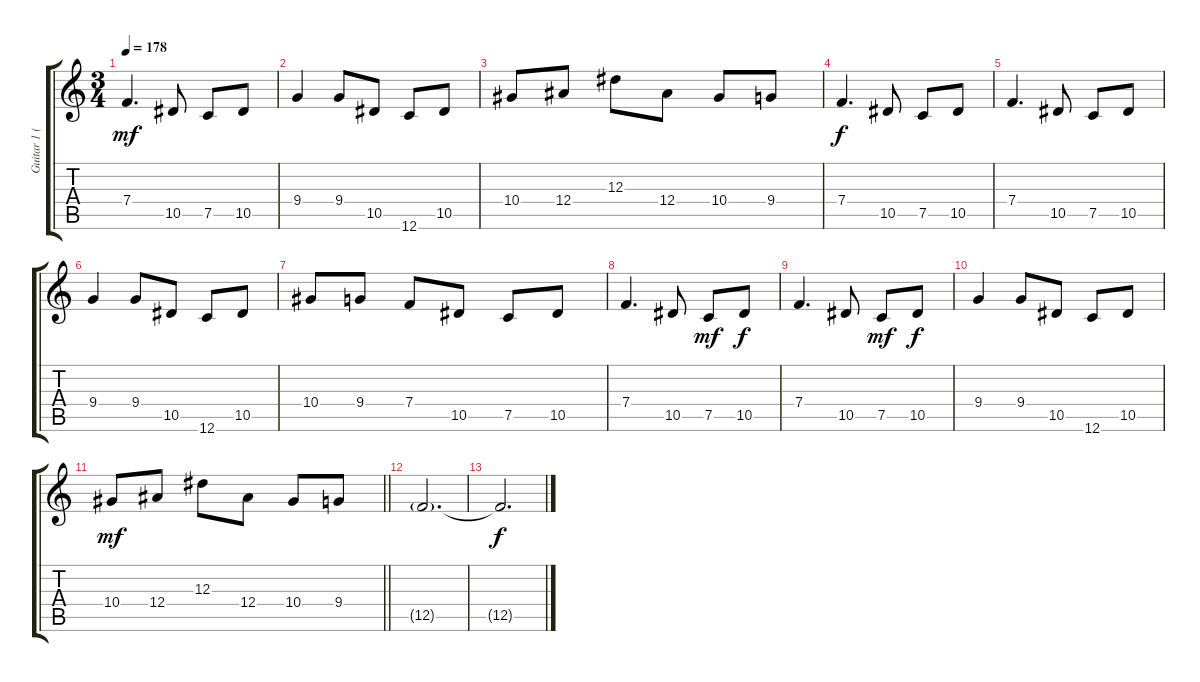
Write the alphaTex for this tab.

\track ("Guitar 1 (Lead)" "Guitar 1 (") {instrument distortionguitar}
\staff {score tabs}
\tuning (C4 G3 Eb3 Bb2 F2 C2) {hide}
\ts (3 4)
\tempo 178
\clef g2
\ks c
7.4.4{d dy mf} 10.5.8 7.5.8 10.5.8 |
9.4.4 9.4.8 10.5.8 12.6.8 10.5.8 |
10.4.8 12.4.8 12.3.8 12.4.8 10.4.8 9.4.8 |
7.4.4{d dy f volume 14 balance 2} 10.5.8 7.5.8 10.5.8 |
7.4.4{d} 10.5.8 7.5.8 10.5.8 |
9.4.4 9.4.8 10.5.8 12.6.8 10.5.8 |
10.4.8 9.4.8 7.4.8 10.5.8 7.5.8 10.5.8 |
7.4.4{d} 10.5.8 7.5.8{dy mf} 10.5.8{dy f} |
7.4.4{d} 10.5.8 7.5.8{dy mf} 10.5.8{dy f} |
9.4.4 9.4.8 10.5.8 12.6.8 10.5.8 |
\barLineRight lightlight
10.4.8{dy mf} 12.4.8 12.3.8 12.4.8 10.4.8 9.4.8 |
12.5{g}.2{d} |
12.5{t}.2{d dy f}
